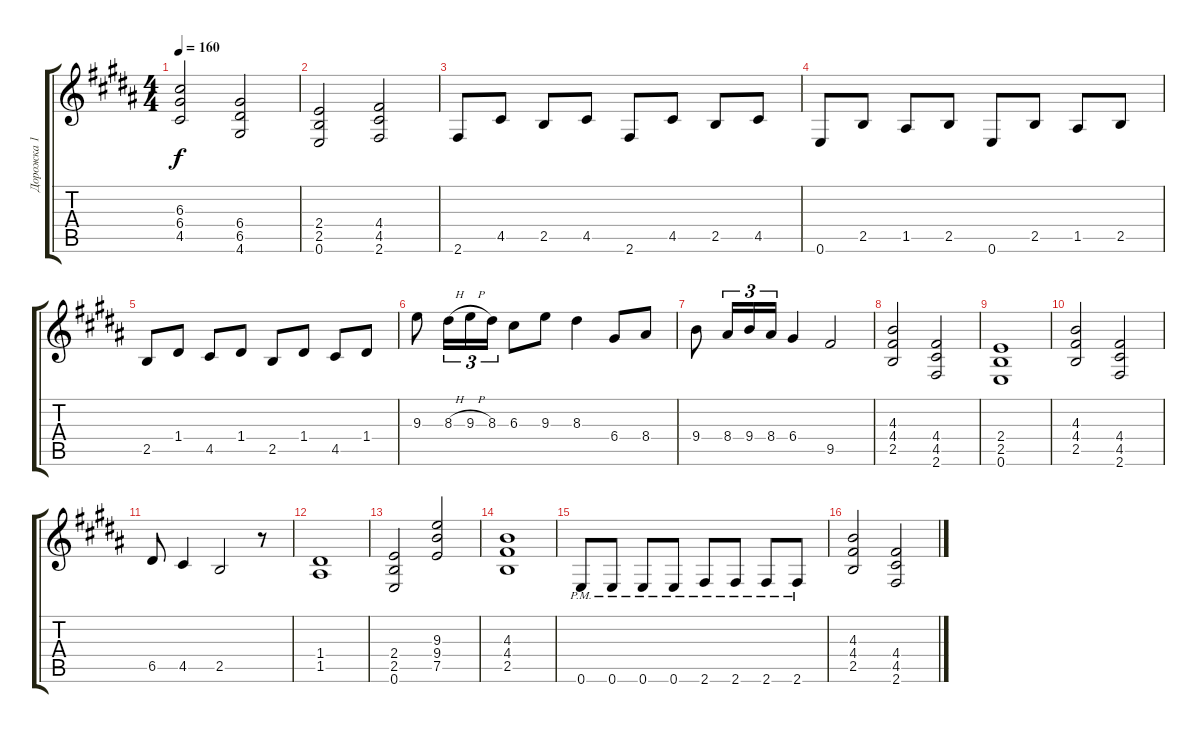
\track ("Дорожка 1" "Дорожка 1") {instrument distortionguitar}
\staff {score tabs}
\tuning (E4 B3 G3 D3 A2 E2) {hide}
\ts (4 4)
\tempo 160
\clef g2
\ks b
(6.3 6.4 4.5).2{dy f} (6.4 6.5 4.6).2 |
(2.4 2.5 0.6).2 (4.4 4.5 2.6).2 |
2.6.8 4.5.8 2.5.8 4.5.8 2.6.8 4.5.8 2.5.8 4.5.8 |
0.6.8 2.5.8 1.5.8 2.5.8 0.6.8 2.5.8 1.5.8 2.5.8 |
2.5.8 1.4.8 4.5.8 1.4.8 2.5.8 1.4.8 4.5.8 1.4.8 |
9.3.8 8.3{h}.16{tu (3 2)} 9.3{h}.16{tu (3 2)} 8.3.16{tu (3 2)} 6.3.8 9.3.8 8.3.4 6.4.8 8.4.8 |
9.4.8 8.4.16{tu (3 2)} 9.4.16{tu (3 2)} 8.4.16{tu (3 2)} 6.4.4 9.5.2 |
(4.3 4.4 2.5).2 (4.4 4.5 2.6).2 |
(2.4 2.5 0.6).1 |
(4.3 4.4 2.5).2 (4.4 4.5 2.6).2 |
6.5.8 4.5.4 2.5.2 r.8 |
(1.4 1.5).1 |
(2.4 2.5 0.6).2 (9.3 9.4 7.5).2 |
(4.3 4.4 2.5).1 |
0.6{pm}.8 0.6{pm}.8 0.6{pm}.8 0.6{pm}.8 2.6{pm}.8 2.6{pm}.8 2.6{pm}.8 2.6{pm}.8 |
(4.3 4.4 2.5).2 (4.4 4.5 2.6).2
